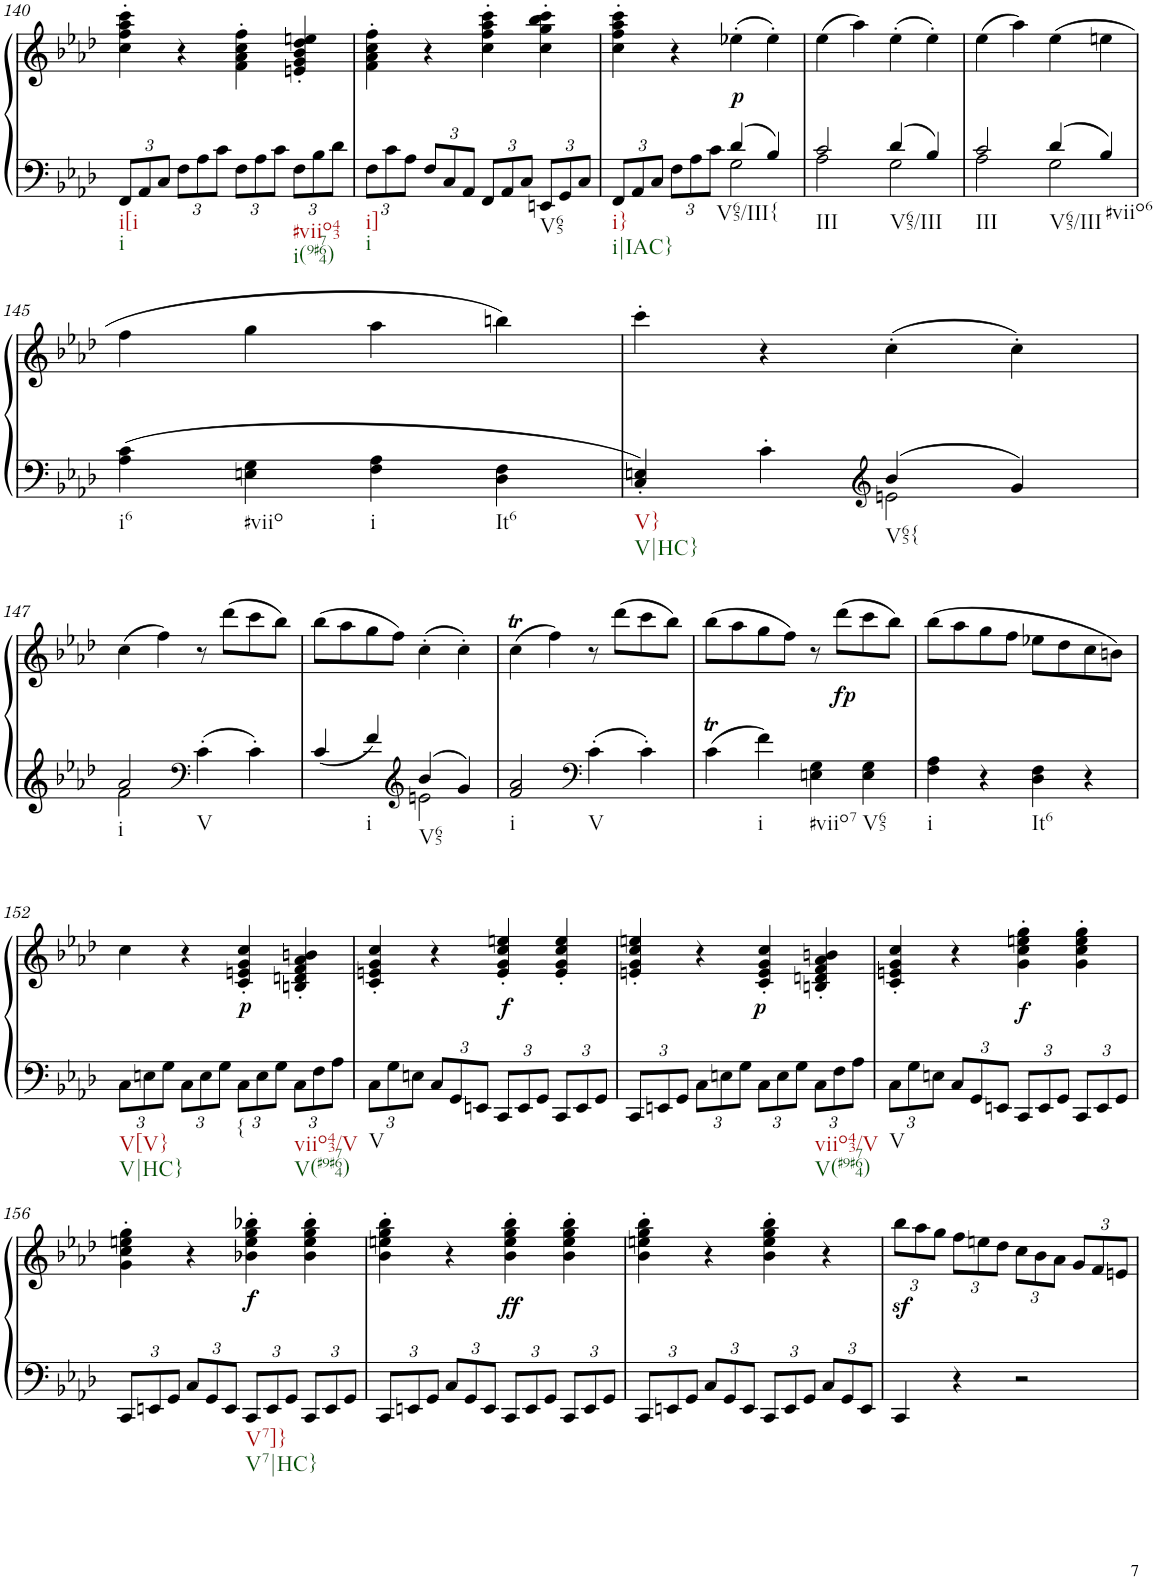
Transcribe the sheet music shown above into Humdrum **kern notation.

**kern	**kern	**dynam
*part1	*part1	*part1
*staff2	*staff1	*staff1/2
*I"Piano	*	*
*I'Pno.	*	*
!!LO:PB:g=z
*clefF4	*clefG2	*
*k[b-e-a-d-]	*k[b-e-a-d-]	*
*A-:	*A-:	*
*M2/2	*M2/2	*
*met(c|)	*met(c|)	*
*Xbrackettup	*	*
=140	=140	=140
!LO:TX:b:t=i[i	!	!
!LO:TX:b:t=i	!	!
12FF/L	4cc\' 4ff\' 4aa-\' 4ccc\'	.
12AA-/	.	.
12C/J	.	.
12F\L	4r	.
12A-\	.	.
12c\J	.	.
12F\L	4f\' 4a-\' 4cc\' 4ff\'	.
12A-\	.	.
12c\J	.	.
!LO:TX:b:t=#viio43	!	!
!LO:TX:b:t=i(9#764)	!	!
12F\L	4en/' 4g/' 4b-/' 4dd-/' 4een/'	.
12B-\	.	.
12d-\J	.	.
=141	=141	=141
!LO:TX:b:t=i]	!	!
!LO:TX:b:t=i	!	!
12F\L	4f\' 4a-\' 4cc\' 4ff\'	.
12c\	.	.
12A-\J	.	.
12F/L	4r	.
12C/	.	.
12AA-/J	.	.
12FF/L	4cc\' 4ff\' 4aa-\' 4ccc\'	.
12AA-/	.	.
12C/J	.	.
!LO:TX:b:t=V65	!	!
12EEn/L	4cc\' 4gg\' 4bb-\' 4ccc\'	.
12GG/	.	.
12C/J	.	.
=142	=142	=142
*^	*	*
!LO:TX:b:t=i}	!	!	!
!LO:TX:b:t=i|IAC}	!	!	!
12FF/L	2ryy	4cc\' 4ff\' 4aa-\' 4ccc\'	.
12AA-/	.	.	.
12C/J	.	.	.
12F\L	.	4r	.
12A-\	.	.	.
12c\J	.	.	.
!LO:TX:b:t=V65/III{	!	!	!
!	!	!	!LO:DY:b
4d-/	2G\	(4ee-X'\	p
4B-/	.	4ee-'\)	.
=143	=143	=143	=143
!LO:TX:b:t=III	!	!	!
2c/	2A-\	(4ee-\	.
.	.	4aa-\)	.
!LO:TX:b:t=V65/III	!	!	!
4d-/	2G\	(4ee-'\	.
4B-/	.	4ee-'\)	.
=144	=144	=144	=144
!LO:TX:b:t=III	!	!	!
2c/	2A-\	(4ee-\	.
.	.	4aa-\)	.
!LO:TX:b:t=V65/III	!	!	!
4d-/	2G\	(4ee-\	.
!LO:TX:b:t=#viio6	!	!	!
4B-/	.	4een\	.
*v	*v	*	*
!!LO:LB:g=z
=145	=145	=145
!LO:TX:b:t=i6	!	!
4A-\ 4c\	4ff\	.
!LO:TX:b:t=#viio	!	!
4En\ 4G\	4gg\	.
!LO:TX:b:t=i	!	!
4F\ 4A-\	4aa-\	.
!LO:TX:b:t=It6	!	!
4D-\ 4F\	4bbn\)	.
=146	=146	=146
*^	*	*
!LO:TX:b:t=V}	!	!	!
!LO:TX:b:t=V|HC}	!	!	!
4C/' 4En/'	2ryy	4ccc'\	.
4c'\	.	4r	.
*clefG2	*	*	*
!LO:TX:b:t=V65{	!	!	!
4b-/	2en\	(4cc'\	.
4g/	.	4cc'\)	.
!!LO:LB:g=z
=147	=147	=147	=147
!LO:TX:b:t=i	!	!	!
2a-/	2f\	(4cc\	.
.	.	4ff\)	.
*clefF4	*	*	*
!LO:TX:b:t=V	!	!	!
4c'>\	2ryy	8r	.
.	.	(8ddd-\L	.
4c'>\	.	8ccc\	.
.	.	8bb-\J)	.
=148	=148	=148	=148
4c/	2ryy	(8bb-\L	.
.	.	8aa-\	.
!LO:TX:b:t=i	!	!	!
4f/	.	8gg\	.
.	.	8ff\J)	.
*clefG2	*	*	*
!LO:TX:b:t=V65	!	!	!
4b-/	2en\	(4cc'\	.
4g/	.	4cc'\)	.
*v	*v	*	*
=149	=149	=149
!LO:TX:b:t=i	!	!
2f/ 2a-/	(4cct\	.
.	4ff\)	.
*clefF4	*	*
!LO:TX:b:t=V	!	!
4c'\	8r	.
.	(8ddd-\L	.
4c'\	8ccc\	.
.	8bb-\J)	.
=150	=150	=150
4ct\	(8bb-\L	.
.	8aa-\	.
!LO:TX:b:t=i	!	!
4f\	8gg\	.
.	8ff\J)	.
!LO:TX:b:t=#viio7	!	!
4En\ 4G\	8r	.
!	!	!LO:DY:b
.	(8ddd-\L	fp
!LO:TX:b:t=V65	!	!
4E\ 4G\	8ccc\	.
.	8bb-\J)	.
=151	=151	=151
!LO:TX:b:t=i	!	!
4F\ 4A-\	(8bb-\L	.
.	8aa-\	.
4r	8gg\	.
.	8ff\J	.
!LO:TX:b:t=It6	!	!
4D-\ 4F\	8ee-X\L	.
.	8dd-\	.
4r	8cc\	.
.	8bn\J)	.
!!LO:LB:g=z
=152	=152	=152
!LO:TX:b:t=V[V}	!	!
!LO:TX:b:t=V|HC}	!	!
12C\L	4cc\	.
12En\	.	.
12G\J	.	.
12C\L	4r	.
12E\	.	.
12G\J	.	.
!LO:TX:b:t={	!	!
!	!	!LO:DY:b
12C\L	4c/' 4en/' 4g/' 4cc/'	p
12E\	.	.
12G\J	.	.
!LO:TX:b:t=viio43/V	!	!
!LO:TX:b:t=V(#9#764)	!	!
12C\L	4Bn/' 4dn/' 4f/' 4a-/' 4bn/'	.
12F\	.	.
12A-\J	.	.
=153	=153	=153
!LO:TX:b:t=V	!	!
12C\L	4c/' 4en/' 4g/' 4cc/'	.
12G\	.	.
12En\J	.	.
12C/L	4r	.
12GG/	.	.
12EEn/J	.	.
!	!	!LO:DY:b
12CC/L	4e/' 4g/' 4cc/' 4een/'	f
12EE/	.	.
12GG/J	.	.
12CC/L	4e/' 4g/' 4cc/' 4ee/'	.
12EE/	.	.
12GG/J	.	.
=154	=154	=154
*	*^	*
12CC/L	4en/' 4g/' 4cc/' 4een/'	3..ryy	.
12EEn/	.	.	.
12GG/J	.	.	.
12C\L	4r	.	.
12En\	.	.	.
12G\J	.	.	.
12C\L	4c/' 4e/' 4g/' 4cc/'	.	.
!	!	!	!LO:DY:b
12E\	.	3ryy	p
12G\J	.	.	.
!LO:TX:b:t=viio43/V	!	!	!
!LO:TX:b:t=V(#9#764)	!	!	!
12C\L	4Bn/' 4dn/' 4f/' 4a-/' 4bn/'	.	.
12F\	.	.	.
12A-\J	.	12ryy	.
=155	=155	=155	=155
!LO:TX:b:t=V	!	!	!
*	*v	*v	*
12C\L	4c/' 4en/' 4g/' 4cc/'	.
12G\	.	.
12En\J	.	.
12C/L	4r	.
12GG/	.	.
12EEn/J	.	.
!	!	!LO:DY:a=2
12CC/L	4g\' 4cc\' 4een\' 4gg\'	f
12EE/	.	.
12GG/J	.	.
12CC/L	4g\' 4cc\' 4ee\' 4gg\'	.
12EE/	.	.
12GG/J	.	.
!!LO:LB:g=z
=156	=156	=156
12CC/L	4g\' 4cc\' 4een\' 4gg\'	.
12EEn/	.	.
12GG/J	.	.
12C/L	4r	.
12GG/	.	.
12EE/J	.	.
!LO:TX:b:t=V7]}	!	!
!LO:TX:b:t=V7|HC}	!	!
!	!	!LO:DY:b
12CC/L	4b-X\' 4ee\' 4gg\' 4bb-X\'	f
12EE/	.	.
12GG/J	.	.
12CC/L	4b-\' 4ee\' 4gg\' 4bb-\'	.
12EE/	.	.
12GG/J	.	.
=157	=157	=157
12CC/L	4b-\' 4een\' 4gg\' 4bb-\'	.
12EEn/	.	.
12GG/J	.	.
12C/L	4r	.
12GG/	.	.
12EE/J	.	.
!	!	!LO:DY:b
12CC/L	4b-\' 4ee\' 4gg\' 4bb-\'	ff
12EE/	.	.
12GG/J	.	.
12CC/L	4b-\' 4ee\' 4gg\' 4bb-\'	.
12EE/	.	.
12GG/J	.	.
=158	=158	=158
12CC/L	4b-\' 4een\' 4gg\' 4bb-\'	.
12EEn/	.	.
12GG/J	.	.
12C/L	4r	.
12GG/	.	.
12EE/J	.	.
12CC/L	4b-\' 4ee\' 4gg\' 4bb-\'	.
12EE/	.	.
12GG/J	.	.
12C/L	4r	.
12GG/	.	.
12EE/J	.	.
=159	=159	=159
*	*Xbrackettup	*
4CC/	12bb-z<\L	.
.	12aa-\	.
.	12gg\J	.
4r	12ff\L	.
.	12een\	.
.	12dd-\J	.
2r	12cc\L	.
.	12b-\	.
.	12a-\J	.
.	12g/L	.
.	12f/	.
.	12en/J	.
=	=	=
*-	*-	*-
